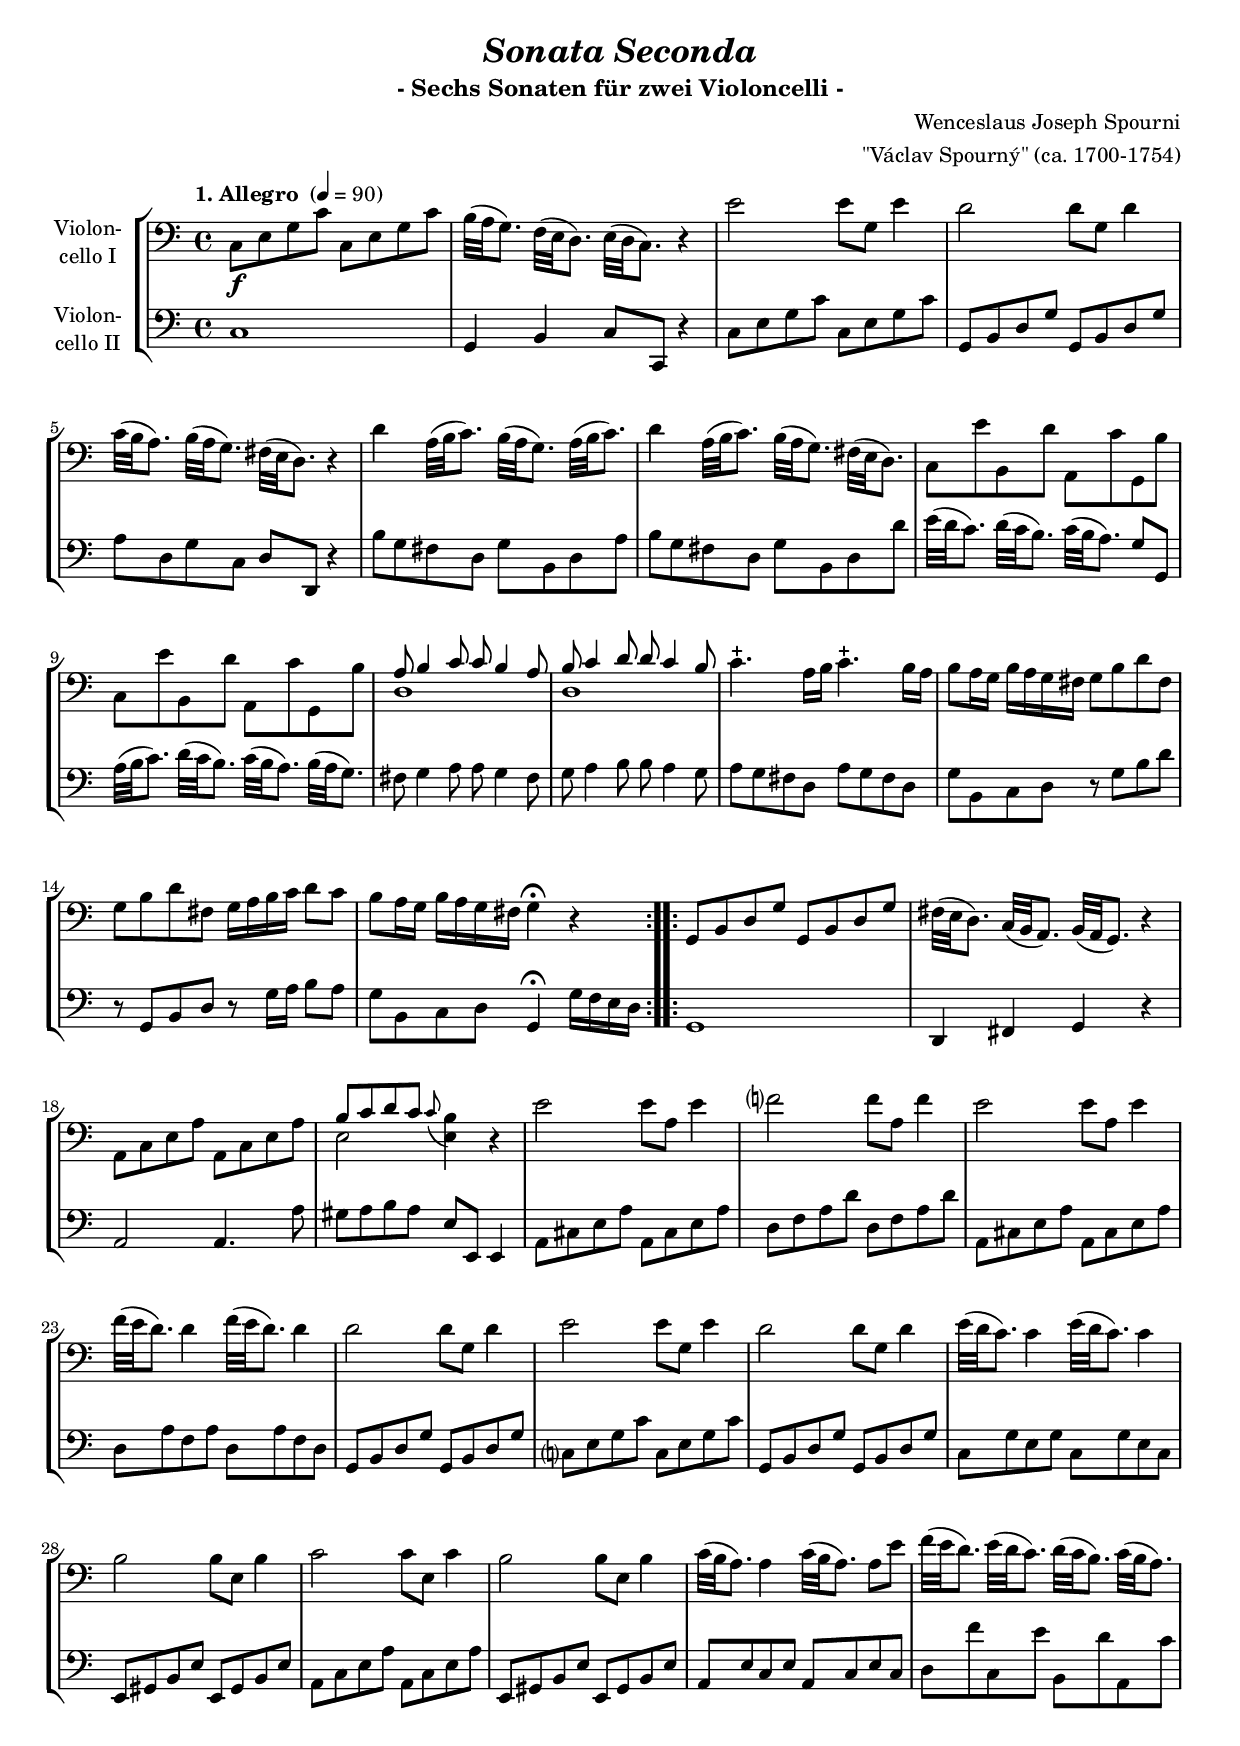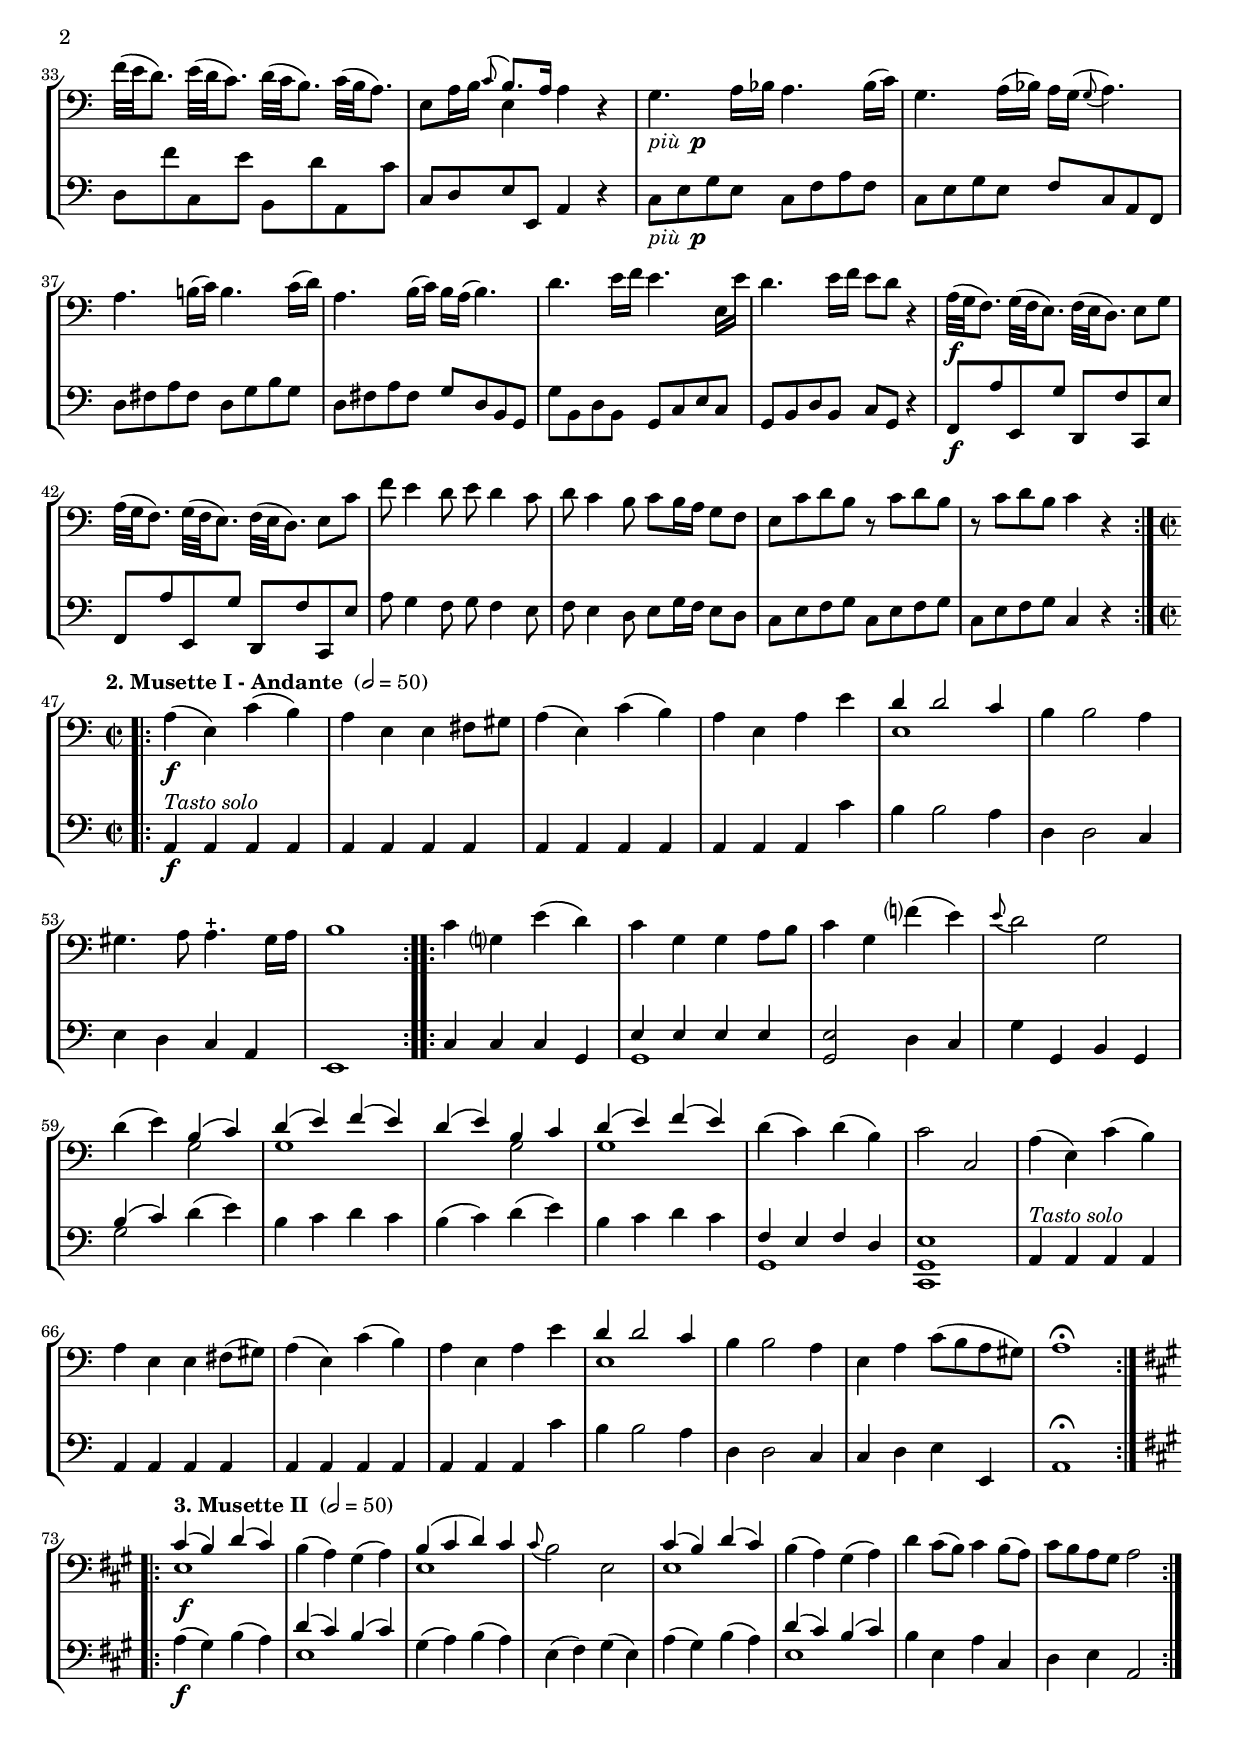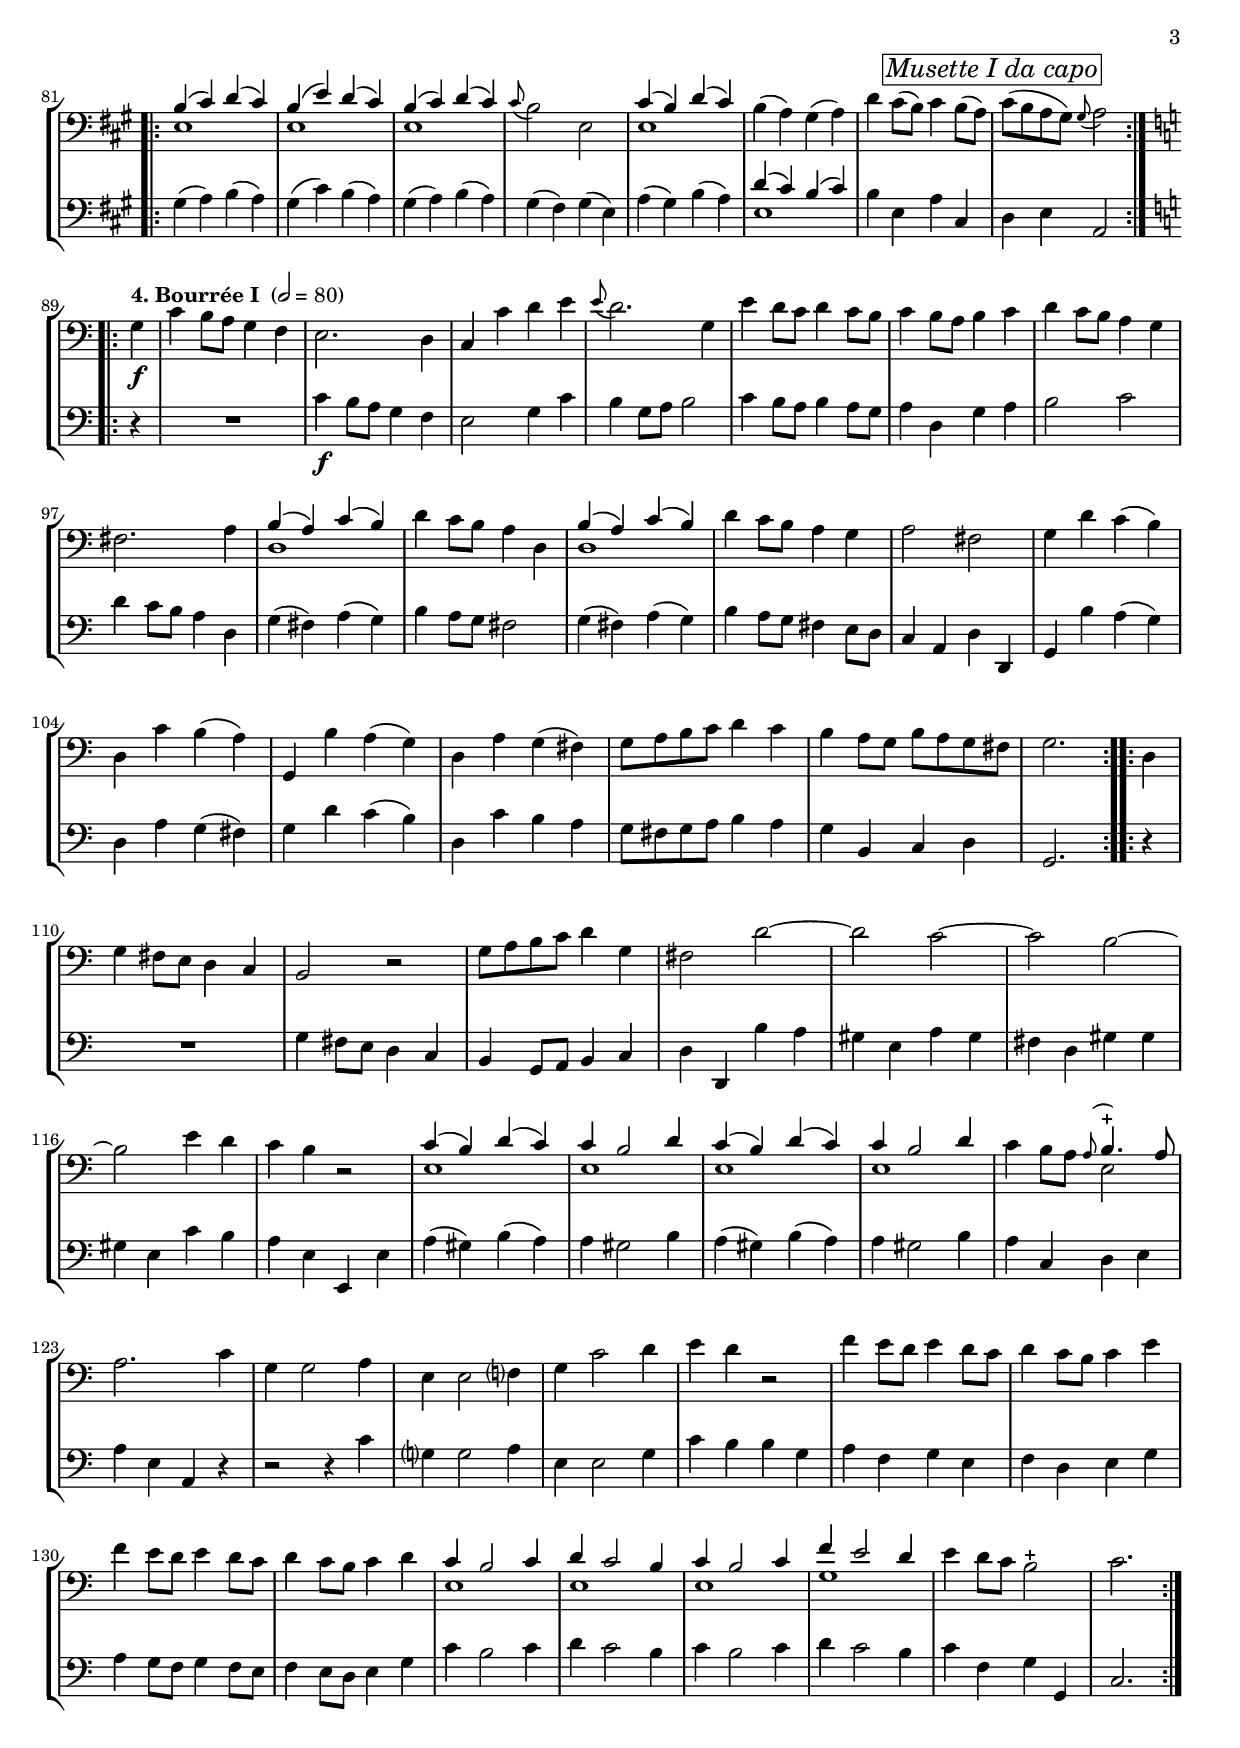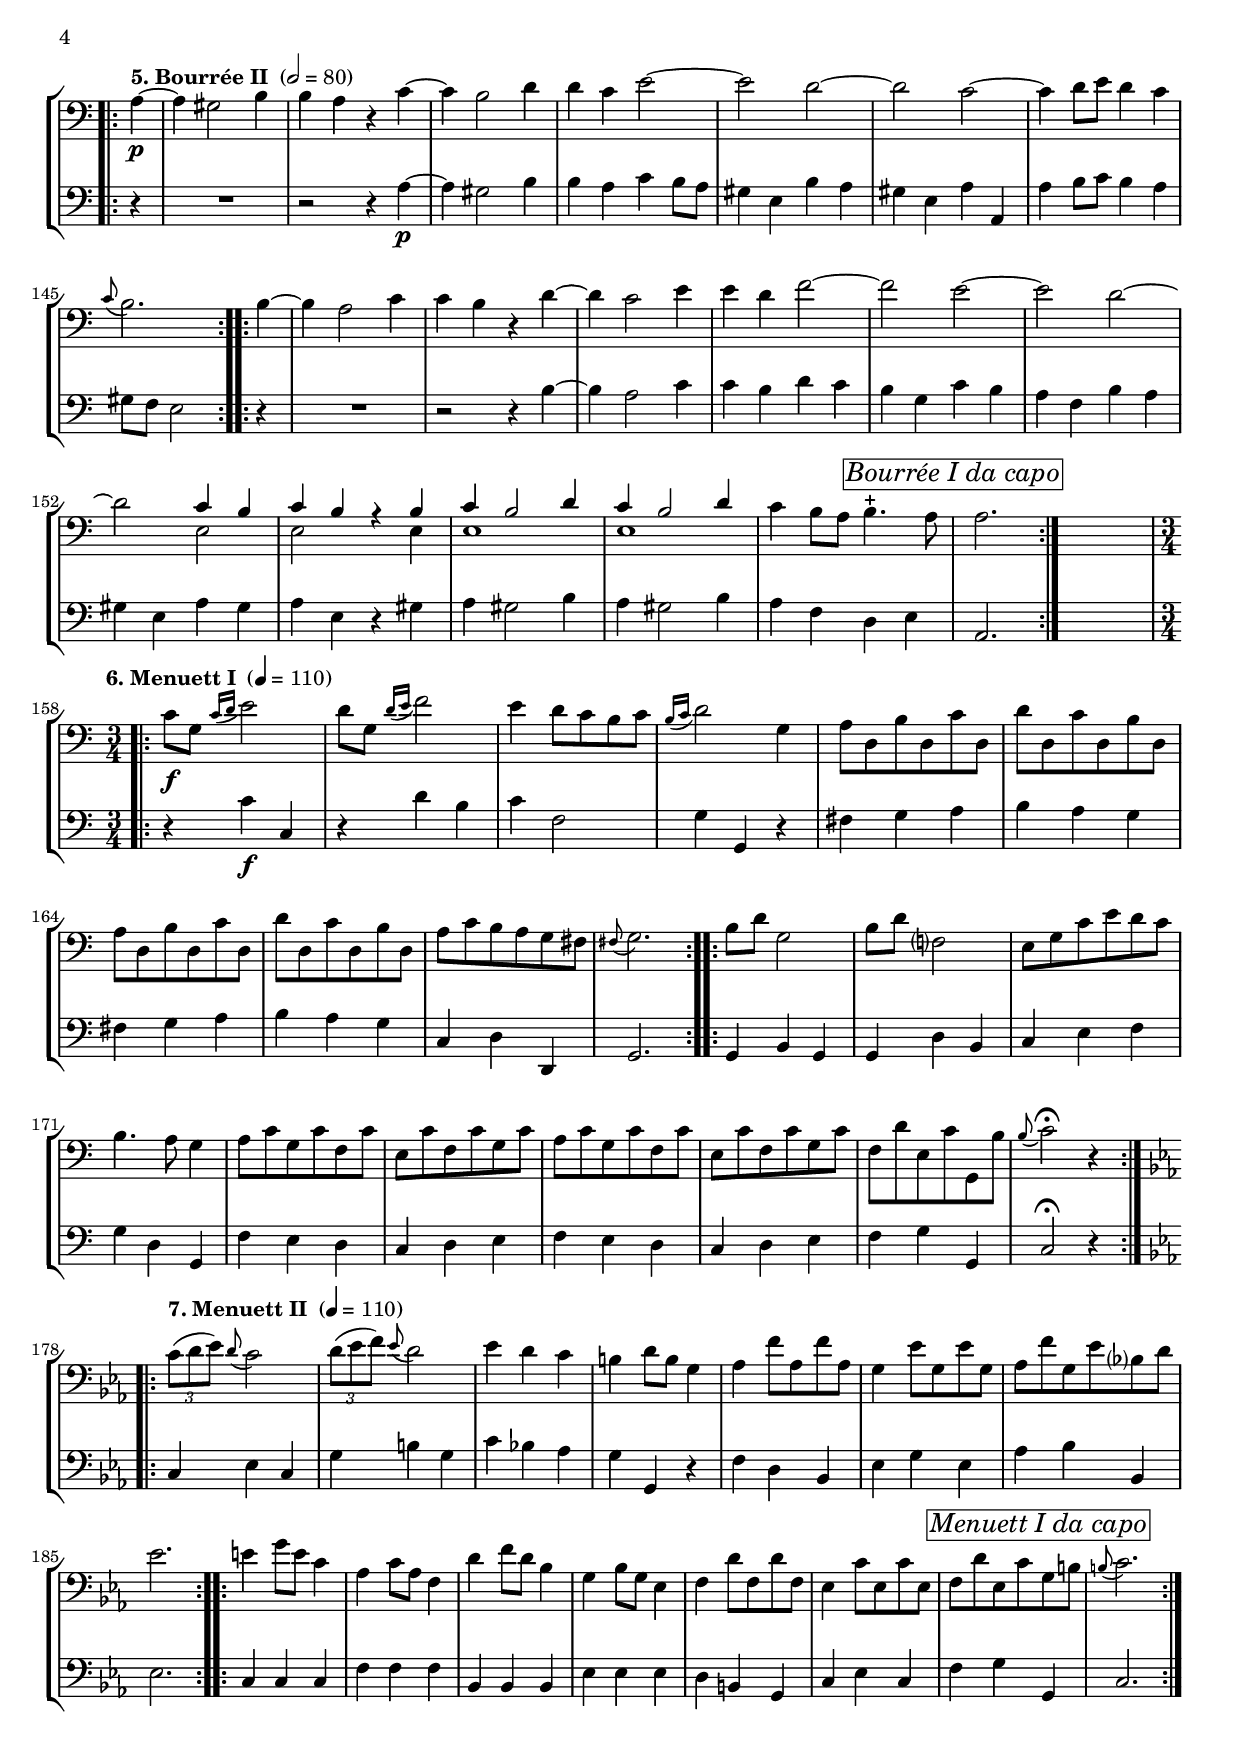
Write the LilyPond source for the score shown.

\version "2.18.2"
\include "deutsch.ly"
  
#(set-global-staff-size 18.25)

\header {
  title     = \markup \bold \italic "Sonata Seconda"
  subtitle  = "- Sechs Sonaten für zwei Violoncelli -"
  composer  = "Wenceslaus Joseph Spourni"
  arranger  = "\"Václav Spourný\" (ca. 1700-1754)"
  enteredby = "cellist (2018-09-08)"
%  piece     = ""
}

voiceconsts = {
  \key c \major
  \clef "bass"
%  \numericTimeSignature
  \compressFullBarRests
}

miba = "cello"

introa = {        \tempo "1. Allegro "             4=90  \time 4/4 }
introb = { \break \tempo "2. Musette I - Andante " 2=50  \time 2/2 \key a \minor }
introc = { \break \tempo "3. Musette II "          2=50  \key a \major }
introd = { \break \tempo "4. Bourrée I "           2=80  \key c \major }
introe = { \break \tempo "5. Bourrée II "          2=80 }
introf = { \break \tempo "6. Menuett I "           4=110 \time 3/4 }
introg = { \break \tempo "7. Menuett II "          4=110 \key c \minor }

bidc = \mark \markup \box \italic "Bourrée I da capo"
medc = \mark \markup \box \italic "Menuett I da capo"
midc = \mark \markup \box \italic "Musette I da capo"
piup = \markup { \italic "più " \dynamic p }
taso = \markup \italic "Tasto solo"

va = \relative c {
  \voiceconsts

  \introa
  \repeat volta 2 {
    c8\f e g c c, e g c
    h32( a g8.) f32( e d8.) e32( d c8.) r4
    e'2 e8 g, e'4
    d2 d8 g, d'4
    c32( h a8.) h32( a g8.) fis32( e d8.) r4
    
    d'4 a32( h c8.) h32( a g8.) a32( h c8.)
    d4 a32( h c8.) h32( a g8.) fis32( e d8.)
    c8 e' h, d' a, c' g, h'
    c, e' h, d' a, c' g, h'
    << {
      a h4 c8 c h4 a8
      h c4 d8 d c4 h8
    } \\ {
      d,1
      d
    } >>
    c'4.-+ a16 h c4.-+ h16 a
    h8 a16 g h a g fis g8 h d fis,
    g h d fis, g16 a h c d8 c
    h a16 g h a g fis g4\fermata r
  }
  
  \repeat volta 2 {
    g,8 h d g g, h d g
    fis32( e d8.) c32( h a8.) h32( a g8.) r4
    a8 c e a a, c e a
    << { h[ c d c] } \\ e,2 >> \appoggiatura c'8 <e, h'>4 r
    e'2 e8 a, e'4
    f?2 f8 a, f'4

    e2 e8 a, e'4
    f32( e d8.) d4 f32( e d8.) d4
    d2 d8 g, d'4
    e2 e8 g, e'4
    d2 d8 g, d'4
    e32( d c8.) c4 e32( d c8.) c4

    h2 h8 e, h'4
    c2 c8 e, c'4
    h2 h8 e, h'4
    c32( h a8.) a4 c32( h a8.) a8 e'
    f32( e d8.) e32( d c8.) d32( c h8.) c32( h a8.)

    f'32( e d8.) e32( d c8.) d32( c h8.) c32( h a8.)
    e8 a16 h << { \appoggiatura c8 h8. a16 } \\ e4 >> a r
    g4._\piup a16 b a4. b16( c)
    g4. a16( b) a g( \appoggiatura g8 a4.)
    a h!16( c) h4. c16( d)

    a4. h16( c) h a( h4.)
    d e16 f e4. e,16 e'
    d4. e16 f e8 d r4
    a32(\f g f8.) g32( f e8.) f32( e d8.) e8 g
    a32( g f8.) g32( f e8.) f32( e d8.) e8 c'

    f e4 d8 e d4 c8
    d c4 h8 c h16 a g8 f
    e c' d h r c d h
    r c d h c4 r
  }

  \introb
  \repeat volta 2 {
    a(\f e) c'( h)
    a e e fis8 gis
    a4( e) c'( h)
    a e a e'
    << { d d2 c4 } \\ e,1 >>
    h'4 h2 a4
    gis4. a8 a4.-+ gis16 a
    h1
  }
  \repeat volta 2 {
    c4 g? e'( d)
    c g g a8 h

    c4 g f'?( e)
    \appoggiatura e8 d2 g,
    d'4( e) << {
      h( c)
      d( e) f( e)
      d( e) h c
      d( e) f( e)
    } \\ {
      g,2
      g1
      s2 g
      g1
    } >>
    d'4( c) d( h)
    c2 c,
    a'4( e) c'( h)

    a e e fis8( gis)
    a4( e) c'( h)
    a e a e'
    << { d d2 c4 } \\ e,1 >>
    h'4 h2 a4
    e a c8( h a gis)
    a1\fermata
  }  

  \introc
  \repeat volta 2 {
    << { cis4( h) d( cis) } \\ e,1\f >>
    h'4( a) gis( a)
    << { h( cis d) cis } \\ e,1 >>
    \appoggiatura cis'8 h2 e,
    << { cis'4( h) d( cis) } \\ e,1 >>
    h'4( a) gis( a)
    d cis8( h) cis4 h8( a)
    cis h a gis a2
  }
  \repeat volta 2 {
    << {
      h4( cis) d( cis)
      h( e) d( cis)
      h( cis) d( cis)
    } \\ {
      e,1
      e
      e
    } >>
    \appoggiatura cis'8 h2 e,
    << { cis'4( h)  d( cis) } \\ e,1 >>
    h'4( a) gis( a)
    d cis8( h) cis4 h8( a) \midc
    cis( h a gis) \appoggiatura gis a2
  }

  \introd
  \repeat volta 2 {
    \partial 4 g4\f
    c h8 a g4 f
    e2. d4
    c c' d e
    \appoggiatura e8 d2. g,4
    e' d8 c d4 c8 h
    c4 h8 a h4 c
    d c8 h a4 g
    fis2. a4

    << { h( a) c( h) } \\ d,1 >>
    d'4 c8 h a4 d,
    << { h'( a) c( h) } \\ d,1 >>
    d'4 c8 h a4 g
    a2 fis
    g4 d' c( h)
    d, c' h( a)
    g, h' a( g)
    d a' g( fis)
    g8 a h c d4 c

    h a8 g h a g fis
    g2.
  }
  \repeat volta 2 {
    d4
    g fis8 e d4 c
    h2 r
    g'8 a h c d4 g,
    fis2 d'~
    d c~
    c h~
    h e4 d

    c h r2
    << {
      c4( h) d( c)
      c h2 d4
      c( h) d( c)
      c h2 d4
    } \\ {
      e,1
      e
      e
      e
    } >>
    c'4 h8 a << { \appoggiatura a h4.-+ a8 } \\ e2 >>
    a2. c4
    g g2 a4
    e e2 f?4
    g c2 d4

    e d r2
    f4 e8 d e4 d8 c
    d4 c8 h c4 e
    f e8 d e4 d8 c
    d4 c8 h c4 d
    << {
      c h2 c4
      d c2 h4
      c h2 c4

      f e2 d4
    } \\ {
      e,1
      e
      e
      g
    } >>
    e'4 d8 c h2-+
    c2.
  }

  \introe
  \repeat volta 2 {
    a4~\p
    a gis2 h4
    h a r c~
    c h2 d4
    d c e2~
    e d~
    d c~
    c4 d8 e d4 c
    \appoggiatura c8 h2.
  }
  \repeat volta 2 {
    h4~
    h a2 c4

    c h r d~
    d c2 e4
    e d f2~
    f e~
    e d~
    d << {
      c4 h
      c h r h
      c h2 d4
      c h2 d4
    } \\ {
      e,2
      e s4 e
      e1
      e
    } >>
    c'4 h8 a h4.-+ a8 \bidc
    a2.
  } s4

  \introf
  \repeat volta 2 {
    c8\f g \appoggiatura { c16[ d] } e2
    d8 g, \appoggiatura { d'16[ e] } f2
    e4 d8 c h c
    \appoggiatura { h16[ c] } d2 g,4
    a8 d, h' d, c' d,
    d' d, c' d, h' d,
    a' d, h' d, c' d,
    d' d, c' d, h' d,
    a' c h a g fis
    \appoggiatura fis g2.
  }
  \repeat volta 2 {
    h8 d g,2
    h8 d f,?2
    e8 g c e d c
    h4. a8 g4
    a8 c g c f, c'
    e, c' f, c' g c
    a c g c f, c'
    e, c' f, c' g c
    f, d' e, c' g, h'
    \appoggiatura h c2\fermata r4
  }

  \introg
  \repeat volta 2 {
    \tuplet 3/2 4 { c8( d es) } \appoggiatura d c2
    \tuplet 3/2 4 { d8( es f) } \appoggiatura es d2
    es4 d c
    h d8 h g4
    as f'8 as, f' as,
    g4 es'8 g, es' g,
    as f' g, es' b? d
    es2.
  }
  \repeat volta 2 {
    e4 g8 e c4

    as c8 as f4
    d' f8 d b4
    g b8 g es4
    f d'8 f, d' f,
    es4 c'8 es, c' es,
    f d' es, c' \medc g h
    \appoggiatura h c2.
  }
}

vb = \relative c {
  \voiceconsts

  \introa
  \repeat volta 2 {
    c1
    g4 h c8 c, r4
    c'8 e g c c, e g c
    g, h d g g, h d g
    a d, g c, d d, r4

    h''8 g fis d g h, d a'
    h g fis d g h, d d'
    e32( d c8.) d32( c h8.) c32( h a8.) g8 g,
    a'32( h c8.) d32( c h8.) c32( h a8.) h32( a g8.)
    fis8 g4 a8 a g4 fis8

    g a4 h8 h a4 g8
    a g fis d a' g fis d
    g h, c d r g h d
    r g,, h d r g16 a h8 a
    g h, c d g,4\fermata g'16 f e d
  }
  
  \repeat volta 2 {
    g,1
    d4 fis g r
    a2 a4. a'8
    gis a h a e e, e4
    a8 cis e a a, cis e a
    d, f a d d, f a d

    a, cis e a a, cis e a
    d, a' f a d, a' f d
    g, h d g g, h d g
    c,? e g c c, e g c
    g, h d g g, h d g
    c, g' e g c, g' e c

    e, gis h e e, gis h e
    a, c e a a, c e a
    e, gis h e e, gis h e
    a, e' c e a, c e c
    d f' c, e' h, d' a, c'

    d, f' c, e' h, d' a, c'
    c, d e e, a4 r
    c8_\piup e g e c f a f
    c e g e f c a f
    d' fis a fis d g h g

    d fis a fis g d h g
    g' h, d h g c e c
    g h d h c g r4
    f8\f a' e, g' d, f' c, e'
    f, a' e, g' d, f' c, e'

    a g4 f8 g f4 e8
    f e4 d8 e g16 f e8 d
    c e f g c, e f g
    c, e f g c,4 r
  }

  \introb
  \repeat volta 2 {
    a^\taso\f a a a
    a a a a
    a a a a
    a a a c'
    h h2 a4
    d, d2 c4
    e d c a
    e1
  }
  \repeat volta 2 {
    c'4 c c g
    << { e' e e e } \\ g,1 >>
    <g e'>2 d'4 c
    g' g, h g
    << { h'( c) } \\ g2 >> d'4( e)
    h c d c
    h( c) d( e)
    h c d c
    << { f, e f d } \\ g,1 >>
    <c, g' e'>
    a'4^\taso a a a

    a a a a
    a a a a
    a a a c'
    h h2 a4
    d, d2 c4
    c d e e,
    a1\fermata
  }

  \introc
  \repeat volta 2 {
    a'4(\f gis) h( a)
    << { d( cis) h( cis) } \\ e,1 >>
    gis4( a) h( a)
    e( fis) gis( e)
    a( gis) h( a)
    << { d( cis) h( cis) } \\ e,1 >>
    h'4 e, a cis,
    d e a,2
  }
  \repeat volta 2 {
    gis'4( a) h( a)
    gis( cis) h( a)
    gis( a) h( a)
    gis(fis) gis( e)
    a( gis) h( a)
    << { d( cis) h( cis) } \\ e,1 >>
    h'4 e, a cis, \midc
    d e a,2
  }

  \introd
  \repeat volta 2 {
    \partial 4 r4
    R1
    c'4\f h8 a g4 f
    e2 g4 c
    h g8 a h2
    c4 h8 a h4 a8 g
    a4 d, g a
    h2 c
    d4 c8 h a4 d,

    g( fis) a( g)
    h a8 g fis2
    g4( fis) a( g)
    h a8 g fis4 e8 d
    c4 a d d,
    g h' a( g)
    d a' g( fis)
    g d' c( h)
    d, c' h a
    g8 fis g a h4 a

    g h, c d
    g,2.
  }
  \repeat volta 2 {
    r4
    R1
    g'4 fis8 e d4 c
    h g8 a h4 c
    d d, h'' a
    gis e a gis
    fis d gis gis
    gis e c' h

    a e e, e'
    a( gis) h( a)
    a gis2 h4
    a( gis) h( a)
    a gis2 h4
    a c, d e
    a e a, r
    r2 r4 c'
    g? g2 a4
    e e2 g4

    c h h g
    a f g e
    f d e g
    a g8 f g4 f8 e
    f4 e8 d e4 g
    c h2 c4
    d c2 h4
    c h2 c4

    d c2 h4
    c f, g g,
    c2.
  }

  \introe
  \repeat volta 2 {
    r4
    R1
    r2 r4 a'~\p
    a gis2 h4
    h a c h8 a
    gis4 e h' a
    gis e a a,
    a' h8 c h4 a
    gis8 f e2
  }
  \repeat volta 2 {
    r4
    R1

    r2 r4 h'~
    h a2 c4
    c h d c
    h g c h
    a f h a
    gis e a gis
    a e r gis
    a gis2 h4
    a gis2 h4
    a f d e \bidc
    a,2.
  } s4

  \introf
  \repeat volta 2 {
    r4 c'\f c,
    r d' h
    c f,2
    g4 g, r
    fis' g a
    h a g
    fis g a
    h a g
    c, d d,
    g2.
  }
  \repeat volta 2 {
    g4 h g
    g d' h
    c e f
    g d g,
    f' e d
    c d e
    f e d
    c d e
    f g g,
    c2\fermata r4
  }

  \introg
  \repeat volta 2 {
    c4 es c
    g' h g
    c b! as
    g g, r
    f' d b
    es g es
    as b b,
    es2.
  }
  \repeat volta 2 {
    c4 c c

    f f f
    b, b b
    es es es
    d h g
    c es c
    f g \medc g,
    c2.
  }
}


music = \new StaffGroup <<
      \new Staff {
	\set Staff.midiInstrument = \miba
	\set Staff.instrumentName = \markup \center-column { "Violon-" "cello I" }
	\transpose c c { \va }
      }

      \new Staff {
	\set Staff.midiInstrument = \miba
	\set Staff.instrumentName = \markup \center-column { "Violon-" "cello II" }
	\transpose c c { \vb }
      }
>>

\book {
  \score {
    \music
    \layout {}
  }

  \score {
    \unfoldRepeats \music

    \midi {
      \context {
        \Score
      }
    }
  }
}
